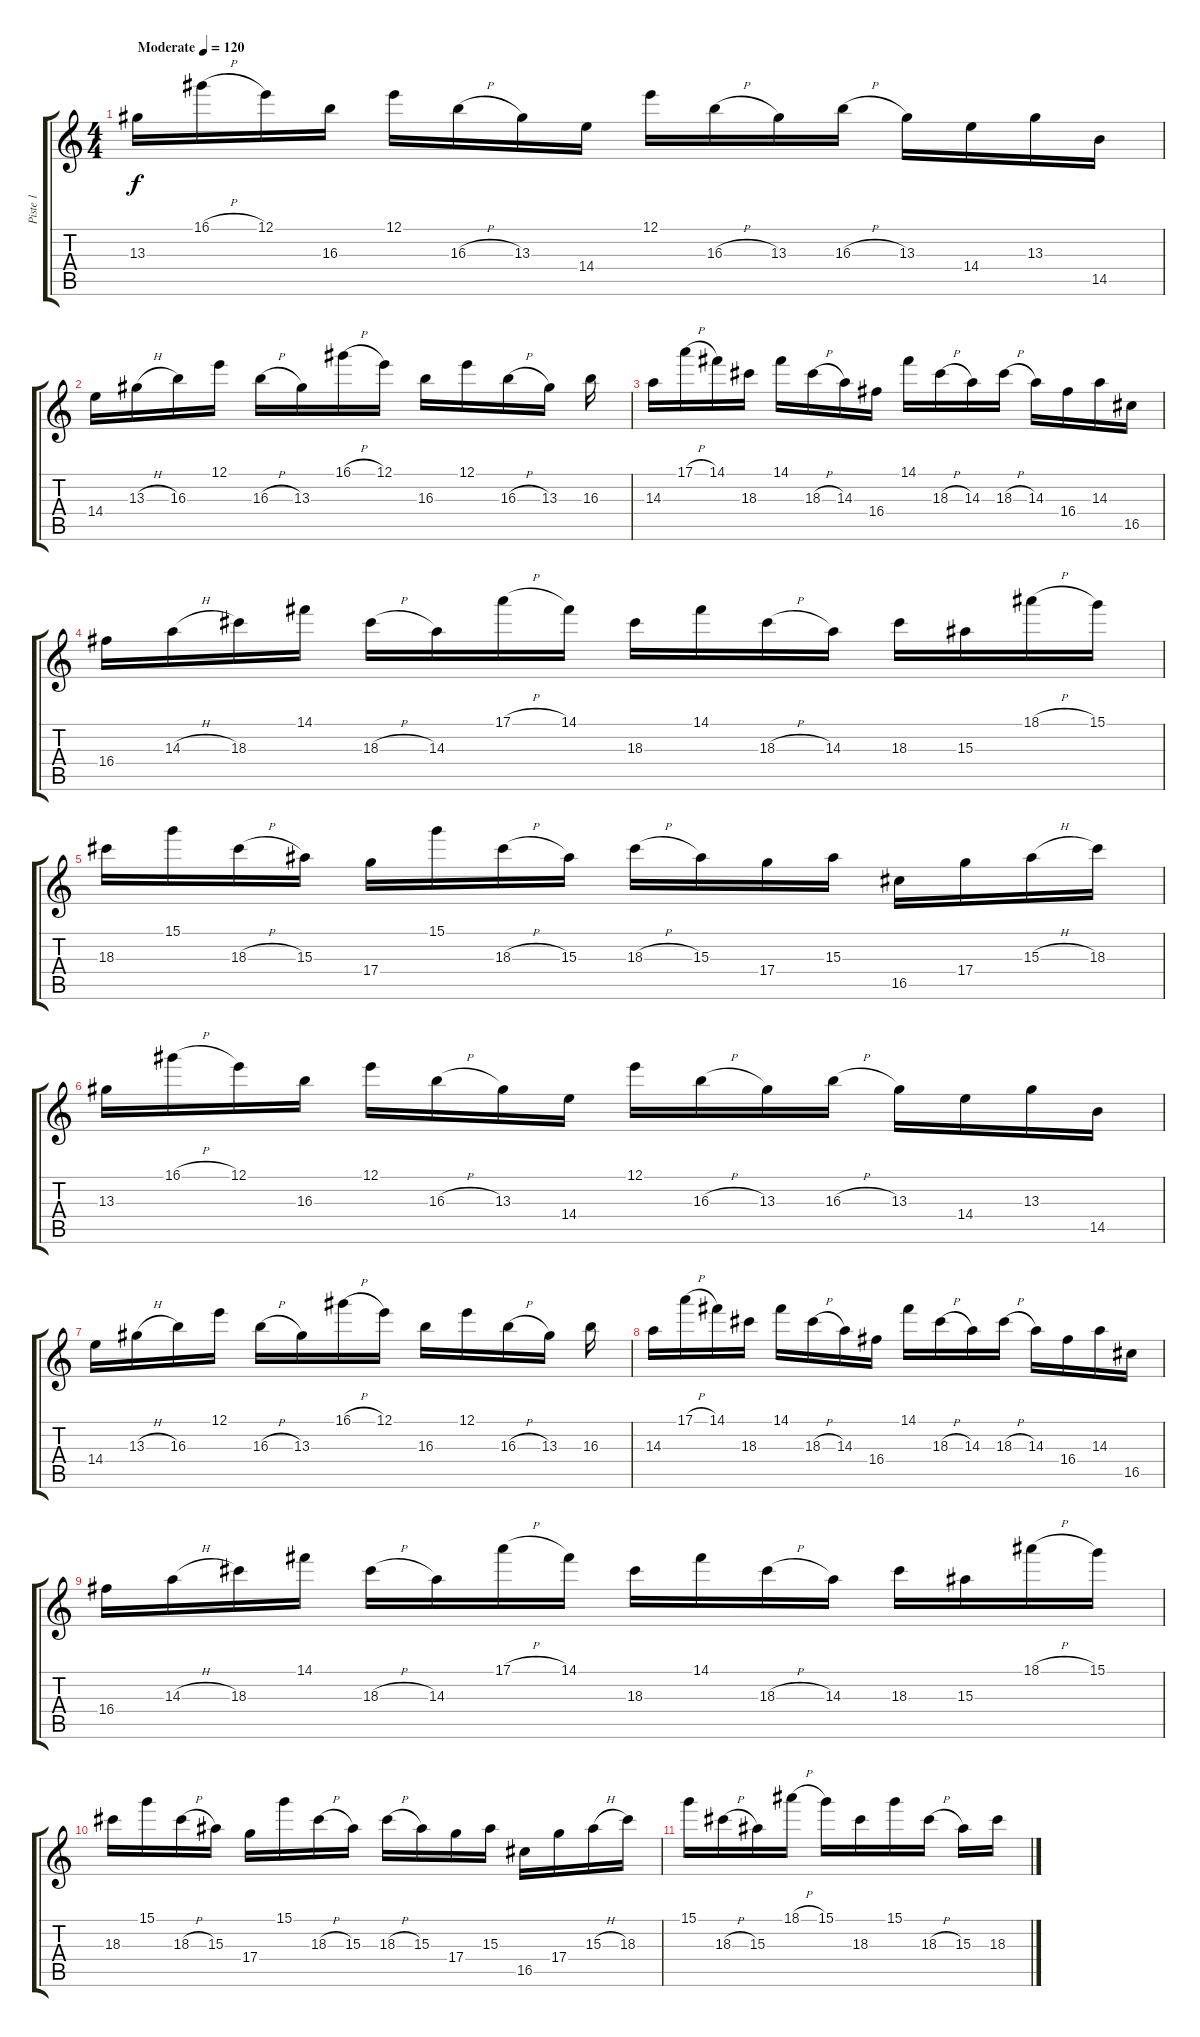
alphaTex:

\track ("Piste 1" "Piste 1") {instrument distortionguitar}
\staff {score tabs}
\tuning (E4 B3 G3 D3 A2 E2) {hide}
\ts (4 4)
\tempo (120 "Moderate")
\clef g2
\ks c
13.3.16{dy f instrument distortionguitar} 16.1{h}.16 12.1.16 16.3.16 12.1.16 16.3{h}.16 13.3.16 14.4.16 12.1.16 16.3{h}.16 13.3.16 16.3{h}.16 13.3.16 14.4.16 13.3.16 14.5.16 |
14.4.16 13.3{h}.16 16.3.16 12.1.16 16.3{h}.16 13.3.16 16.1{h}.16 12.1.16 16.3.16 12.1.16 16.3{h}.16 13.3.16 16.3.16 |
14.3.16 17.1{h}.16 14.1.16 18.3.16 14.1.16 18.3{h}.16 14.3.16 16.4.16 14.1.16 18.3{h}.16 14.3.16 18.3{h}.16 14.3.16 16.4.16 14.3.16 16.5.16 |
16.4.16 14.3{h}.16 18.3.16 14.1.16 18.3{h}.16 14.3.16 17.1{h}.16 14.1.16 18.3.16 14.1.16 18.3{h}.16 14.3.16 18.3.16 15.3.16 18.1{h}.16 15.1.16 |
18.3.16 15.1.16 18.3{h}.16 15.3.16 17.4.16 15.1.16 18.3{h}.16 15.3.16 18.3{h}.16 15.3.16 17.4.16 15.3.16 16.5.16 17.4.16 15.3{h}.16 18.3.16 |
13.3.16 16.1{h}.16 12.1.16 16.3.16 12.1.16 16.3{h}.16 13.3.16 14.4.16 12.1.16 16.3{h}.16 13.3.16 16.3{h}.16 13.3.16 14.4.16 13.3.16 14.5.16 |
14.4.16 13.3{h}.16 16.3.16 12.1.16 16.3{h}.16 13.3.16 16.1{h}.16 12.1.16 16.3.16 12.1.16 16.3{h}.16 13.3.16 16.3.16 |
14.3.16 17.1{h}.16 14.1.16 18.3.16 14.1.16 18.3{h}.16 14.3.16 16.4.16 14.1.16 18.3{h}.16 14.3.16 18.3{h}.16 14.3.16 16.4.16 14.3.16 16.5.16 |
16.4.16 14.3{h}.16 18.3.16 14.1.16 18.3{h}.16 14.3.16 17.1{h}.16 14.1.16 18.3.16 14.1.16 18.3{h}.16 14.3.16 18.3.16 15.3.16 18.1{h}.16 15.1.16 |
18.3.16 15.1.16 18.3{h}.16 15.3.16 17.4.16 15.1.16 18.3{h}.16 15.3.16 18.3{h}.16 15.3.16 17.4.16 15.3.16 16.5.16 17.4.16 15.3{h}.16 18.3.16 |
15.1.16 18.3{h}.16 15.3.16 18.1{h}.16 15.1.16 18.3.16 15.1.16 18.3{h}.16 15.3.16 18.3.16
